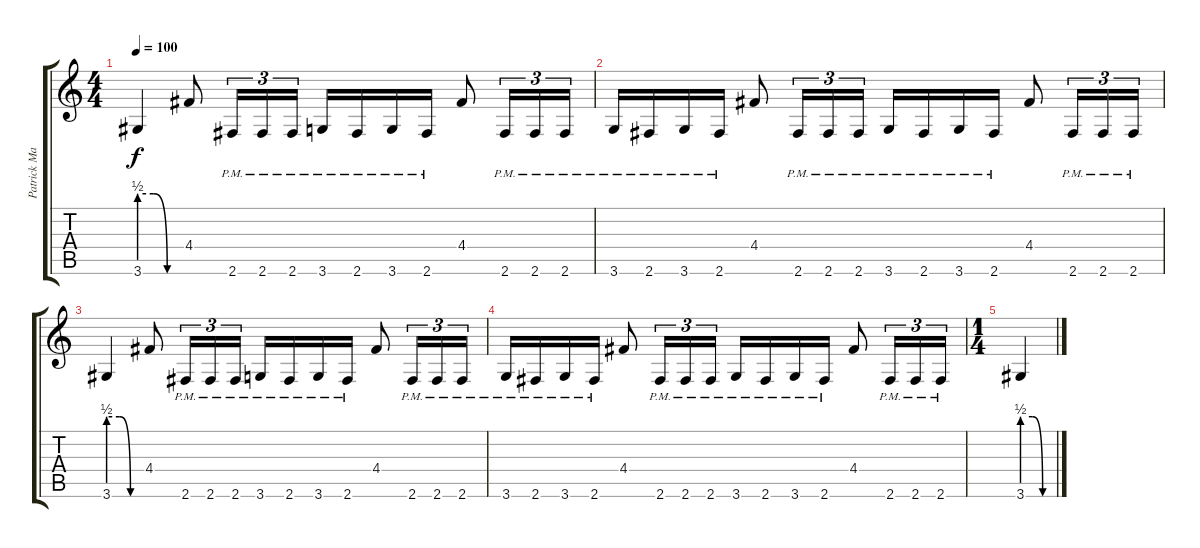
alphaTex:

\track ("Patrick Mameli" "Patrick Ma") {instrument distortionguitar}
\staff {score tabs}
\tuning (E4 B3 G3 D3 A2 E2) {hide}
\ts (4 4)
\tempo 100
\clef g2
\ks c
3.6{be (custom 0 2 20 2 40 0 60 0)}.4{dy f} 4.4.8 2.6{pm}.16{tu (3 2)} 2.6{pm}.16{tu (3 2)} 2.6{pm}.16{tu (3 2)} 3.6{pm}.16 2.6{pm}.16 3.6{pm}.16 2.6{pm}.16 4.4.8 2.6{pm}.16{tu (3 2)} 2.6{pm}.16{tu (3 2)} 2.6{pm}.16{tu (3 2)} |
3.6{pm}.16 2.6{pm}.16 3.6{pm}.16 2.6{pm}.16 4.4.8 2.6{pm}.16{tu (3 2)} 2.6{pm}.16{tu (3 2)} 2.6{pm}.16{tu (3 2)} 3.6{pm}.16 2.6{pm}.16 3.6{pm}.16 2.6{pm}.16 4.4.8 2.6{pm}.16{tu (3 2)} 2.6{pm}.16{tu (3 2)} 2.6{pm}.16{tu (3 2)} |
3.6{be (custom 0 2 20 2 40 0 60 0)}.4 4.4.8 2.6{pm}.16{tu (3 2)} 2.6{pm}.16{tu (3 2)} 2.6{pm}.16{tu (3 2)} 3.6{pm}.16 2.6{pm}.16 3.6{pm}.16 2.6{pm}.16 4.4.8 2.6{pm}.16{tu (3 2)} 2.6{pm}.16{tu (3 2)} 2.6{pm}.16{tu (3 2)} |
3.6{pm}.16 2.6{pm}.16 3.6{pm}.16 2.6{pm}.16 4.4.8 2.6{pm}.16{tu (3 2)} 2.6{pm}.16{tu (3 2)} 2.6{pm}.16{tu (3 2)} 3.6{pm}.16 2.6{pm}.16 3.6{pm}.16 2.6{pm}.16 4.4.8 2.6{pm}.16{tu (3 2)} 2.6{pm}.16{tu (3 2)} 2.6{pm}.16{tu (3 2)} |
\ts (1 4)
3.6{be (custom 0 2 20 2 40 0 60 0)}.4
